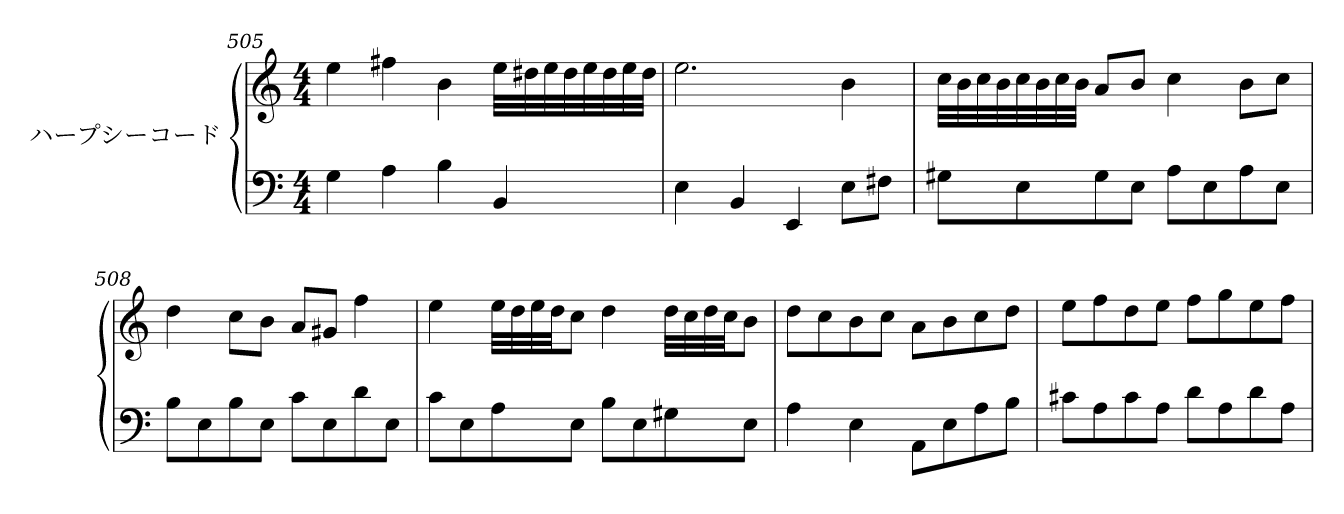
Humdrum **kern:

**kern	**kern
*part1	*part1
*staff2	*staff1
*I"ハープシーコード	*
!!LO:LB:g=z
*clefF4	*clefG2
*k[]	*k[]
*M4/4	*M4/4
=505	=505
4G\	4ee\
4A\	4ff#X\
4B\	4b\
4BB/	32ee\LLL
.	32dd#X\
.	32ee\
.	32dd#\
.	32ee\
.	32dd#\
.	32ee\
.	32dd#\JJJ
=506	=506
4E\	2.ee\
4BB/	.
4EE/	.
8E\L	4b\
8F#X\J	.
=507	=507
8G#X\L	32cc\LLL
.	32b\
.	32cc\
.	32b\
8E\	32cc\
.	32b\
.	32cc\
.	32b\JJJ
8G#\	8a/L
8E\J	8b/J
8A\L	4cc\
8E\	.
8A\	8b\L
8E\J	8cc\J
=508	=508
8B\L	4dd\
8E\	.
8B\	8cc\L
8E\J	8b\J
8c\L	8a/L
8E\	8g#X/J
8d\	4ff\
8E\J	.
!!LO:PB:g=z
=509	=509
8c\L	4ee\
8E\	.
8A\	32ee\LLL
.	32dd\
.	32ee\
.	32dd\JJ
8E\J	8cc\J
8B\L	4dd\
8E\	.
8G#X\	32dd\LLL
.	32cc\
.	32dd\
.	32cc\JJ
8E\J	8b\J
=510	=510
4A\	8dd\L
.	8cc\
4E\	8b\
.	8cc\J
8AA\L	8a\L
8E\	8b\
8A\	8cc\
8B\J	8dd\J
=511	=511
8c#X\L	8ee\L
8A\	8ff\
8c#\	8dd\
8A\J	8ee\J
8d\L	8ff\L
8A\	8gg\
8d\	8ee\
8A\J	8ff\J
=	=
*-	*-
